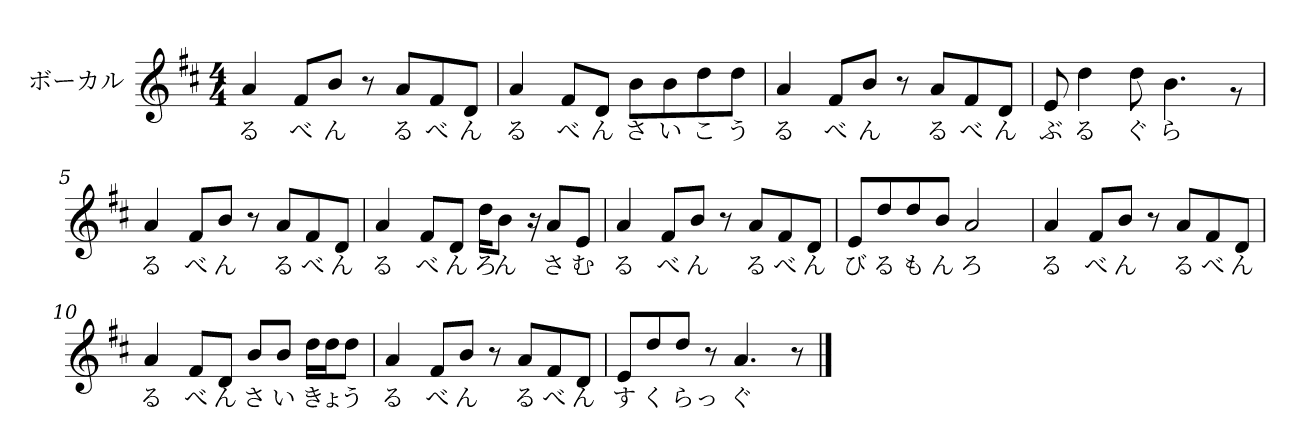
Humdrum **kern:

**kern	**text
*part1	*part1
*staff1	*staff1
*I"ボーカル	*
*clefG2	*
*k[f#c#]	*
*M4/4	*
*MM150	*
=1	=1
!	!LO:LY:b
4a/	る
!	!LO:LY:b
8f#/L	べ
!	!LO:LY:b
8b/J	ん
8r	.
!	!LO:LY:b
8a/L	る
!	!LO:LY:b
8f#/	べ
!	!LO:LY:b
8d/J	ん
=2	=2
!	!LO:LY:b
4a/	る
!	!LO:LY:b
8f#/L	べ
!	!LO:LY:b
8d/J	ん
!	!LO:LY:b
8b\L	さ
!	!LO:LY:b
8b\	い
!	!LO:LY:b
8dd\	こ
!	!LO:LY:b
8dd\J	う
!!LO:LB:g=z
=3	=3
!	!LO:LY:b
4a/	る
!	!LO:LY:b
8f#/L	べ
!	!LO:LY:b
8b/J	ん
8r	.
!	!LO:LY:b
8a/L	る
!	!LO:LY:b
8f#/	べ
!	!LO:LY:b
8d/J	ん
=4	=4
!	!LO:LY:b
8e/	ぶ
!	!LO:LY:b
4dd\	る
!	!LO:LY:b
8dd\	ぐ
!	!LO:LY:b
4.b\	ら
8rg	.
!!LO:LB:g=z
=5	=5
!	!LO:LY:b
4a/	る
!	!LO:LY:b
8f#/L	べ
!	!LO:LY:b
8b/J	ん
8r	.
!	!LO:LY:b
8a/L	る
!	!LO:LY:b
8f#/	べ
!	!LO:LY:b
8d/J	ん
=6	=6
!	!LO:LY:b
4a/	る
!	!LO:LY:b
8f#/L	べ
!	!LO:LY:b
8d/J	ん
!	!LO:LY:b
16dd\KL	ろ
!	!LO:LY:b
8b\J	ん
16r	.
!	!LO:LY:b
8a/L	さ
!	!LO:LY:b
8e/J	む
!!LO:LB:g=z
=7	=7
!	!LO:LY:b
4a/	る
!	!LO:LY:b
8f#/L	べ
!	!LO:LY:b
8b/J	ん
8r	.
!	!LO:LY:b
8a/L	る
!	!LO:LY:b
8f#/	べ
!	!LO:LY:b
8d/J	ん
=8	=8
!	!LO:LY:b
8e/L	び
!	!LO:LY:b
8dd/	る
!	!LO:LY:b
8dd/	も
!	!LO:LY:b
8b/J	ん
!	!LO:LY:b
2a/	ろ
!!LO:LB:g=z
=9	=9
!	!LO:LY:b
4a/	る
!	!LO:LY:b
8f#/L	べ
!	!LO:LY:b
8b/J	ん
8r	.
!	!LO:LY:b
8a/L	る
!	!LO:LY:b
8f#/	べ
!	!LO:LY:b
8d/J	ん
=10	=10
!	!LO:LY:b
4a/	る
!	!LO:LY:b
8f#/L	べ
!	!LO:LY:b
8d/J	ん
!	!LO:LY:b
8b/L	さ
!	!LO:LY:b
8b/J	い
!	!LO:LY:b
16dd\LL	き
!	!LO:LY:b
16dd\J	ょ
!	!LO:LY:b
8dd\J	う
!!LO:LB:g=z
=11	=11
!	!LO:LY:b
4a/	る
!	!LO:LY:b
8f#/L	べ
!	!LO:LY:b
8b/J	ん
8r	.
!	!LO:LY:b
8a/L	る
!	!LO:LY:b
8f#/	べ
!	!LO:LY:b
8d/J	ん
=12	=12
!	!LO:LY:b
8e/L	す
!	!LO:LY:b
8dd/	く
!	!LO:LY:b
8dd/J	らっ
8r	.
!	!LO:LY:b
4.a/	ぐ
8r	.
==	==
*-	*-
